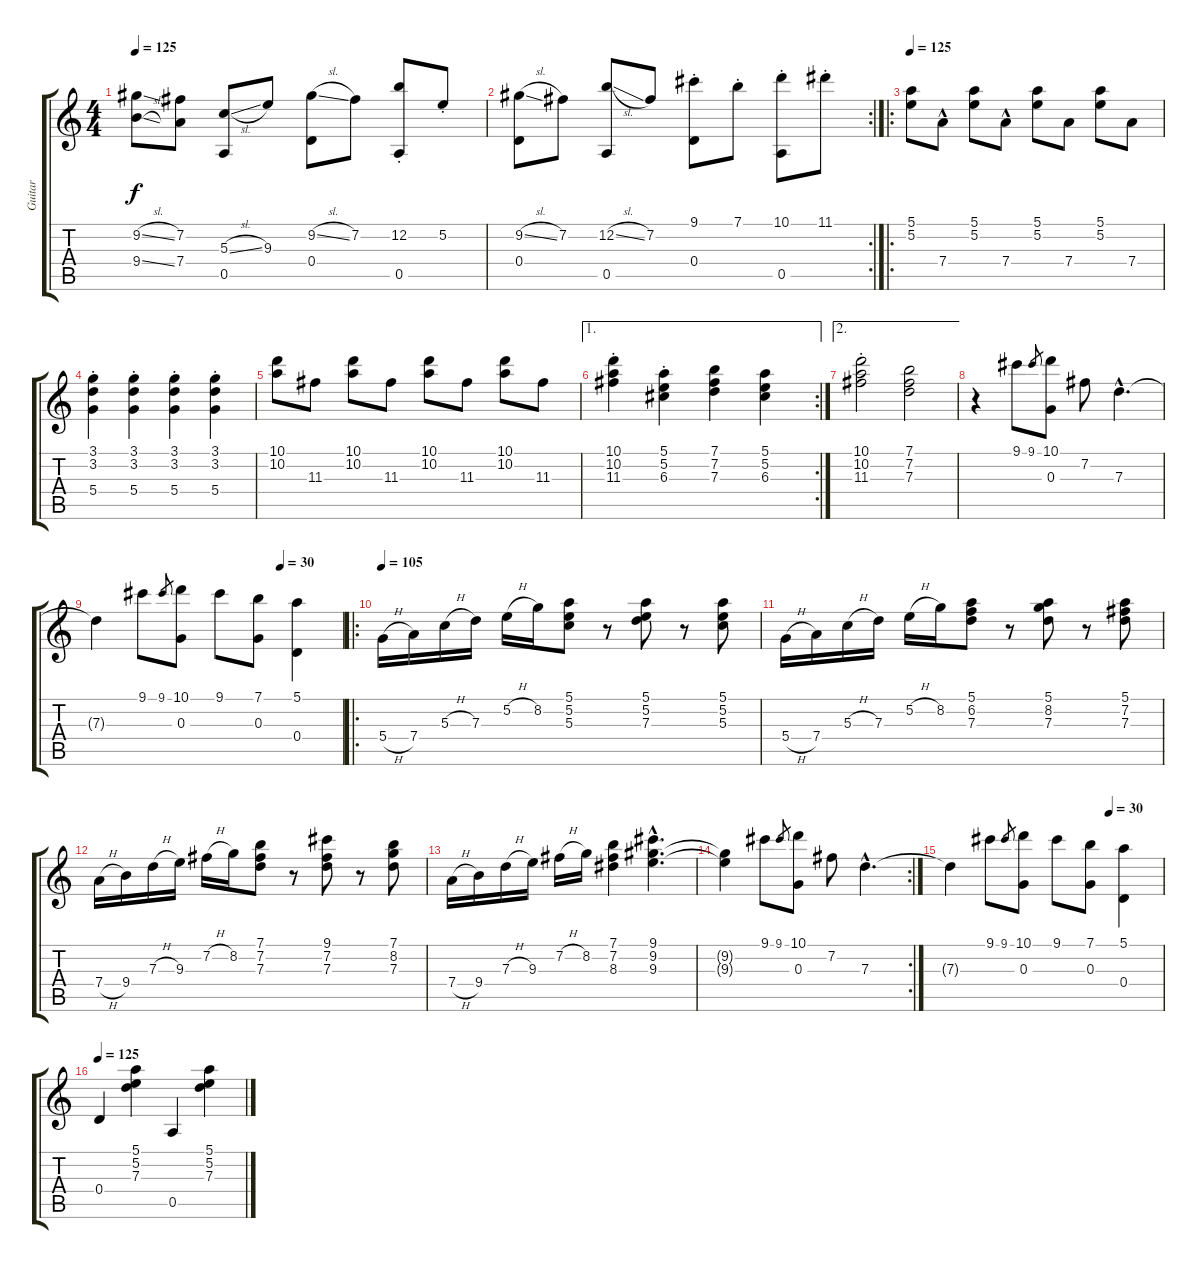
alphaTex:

\track ("Guitar" "Guitar") {instrument acousticguitarsteel}
\staff {score tabs}
\tuning (E4 B3 G3 D3 A2 E2) {hide}
\ts (4 4)
\tempo 125
\clef g2
\ks c
(9.2{sl} 9.4{sl}).8{dy f} (7.2 7.4).8 (5.3{sl} 0.5).8 9.3.8 (9.2{sl} 0.4).8 7.2.8 (12.2{st} 0.5).8 5.2{st}.8 |
\rc 2
(9.2{sl} 0.4).8 7.2.8 (12.2{sl} 0.5).8 7.2.8 (9.1{st} 0.4).8 7.1{st}.8 (10.1{st} 0.5).8 11.1{st}.8 |
\ro
\tempo 125
(5.1 5.2).8 7.4{hac}.8 (5.1 5.2).8 7.4{hac}.8 (5.1 5.2).8 7.4.8 (5.1 5.2).8 7.4.8 |
(3.1{st} 3.2{st} 5.4{st}).4 (3.1{st} 3.2{st} 5.4{st}).4 (3.1{st} 3.2{st} 5.4{st}).4 (3.1{st} 3.2{st} 5.4{st}).4 |
(10.1 10.2).8 11.3.8 (10.1 10.2).8 11.3.8 (10.1 10.2).8 11.3.8 (10.1 10.2).8 11.3.8 |
\ae 1
\rc 2
(10.1{st} 10.2{st} 11.3{st}).4 (5.1{st} 5.2{st} 6.3{st}).4 (7.1 7.2 7.3).4 (5.1 5.2 6.3).4 |
\ae 2
(10.1{st} 10.2{st} 11.3{st}).2 (7.1 7.2 7.3).2 |
r.4 9.1.8 9.1.8{gr} (10.1 0.3).8 7.2.8 7.3{hac}.4{d} |
\tempo (30 0.75)
7.3{t}.4 9.1.8 9.1.8{gr} (10.1 0.3).8 9.1.8 (7.1 0.3).8 (5.1 0.4).4 |
\ro
\tempo 105
5.4{h}.16 7.4.16 5.3{h}.16 7.3.16 5.2{h}.16 8.2.16 (5.1 5.2 5.3).8 r.8 (5.1 5.2 7.3).8 r.8 (5.1 5.2 5.3).8 |
5.4{h}.16 7.4.16 5.3{h}.16 7.3.16 5.2{h}.16 8.2.16 (5.1 6.2 7.3).8 r.8 (5.1 8.2 7.3).8 r.8 (5.1 7.2 7.3).8 |
7.4{h}.16 9.4.16 7.3{h}.16 9.3.16 7.2{h}.16 8.2.16 (7.1 7.2 7.3).8 r.8 (9.1 7.2 7.3).8 r.8 (7.1 8.2 7.3).8 |
7.4{h}.16 9.4.16 7.3{h}.16 9.3.16 7.2{h}.16 8.2.16 (7.1 7.2 8.3).4 (9.1{hac} 9.2{hac} 9.3{hac}).4{d} |
\rc 2
(9.2{t} 9.3{t}).4 9.1.8 9.1.8{gr} (10.1 0.3).8 7.2.8 7.3{hac}.4{d} |
\tempo (30 0.75)
7.3{t}.4 9.1.8 9.1.8{gr} (10.1 0.3).8 9.1.8 (7.1 0.3).8 (5.1 0.4).4 |
\tempo 125
0.4.4 (5.1 5.2 7.3).4 0.5.4 (5.1 5.2 7.3).4
